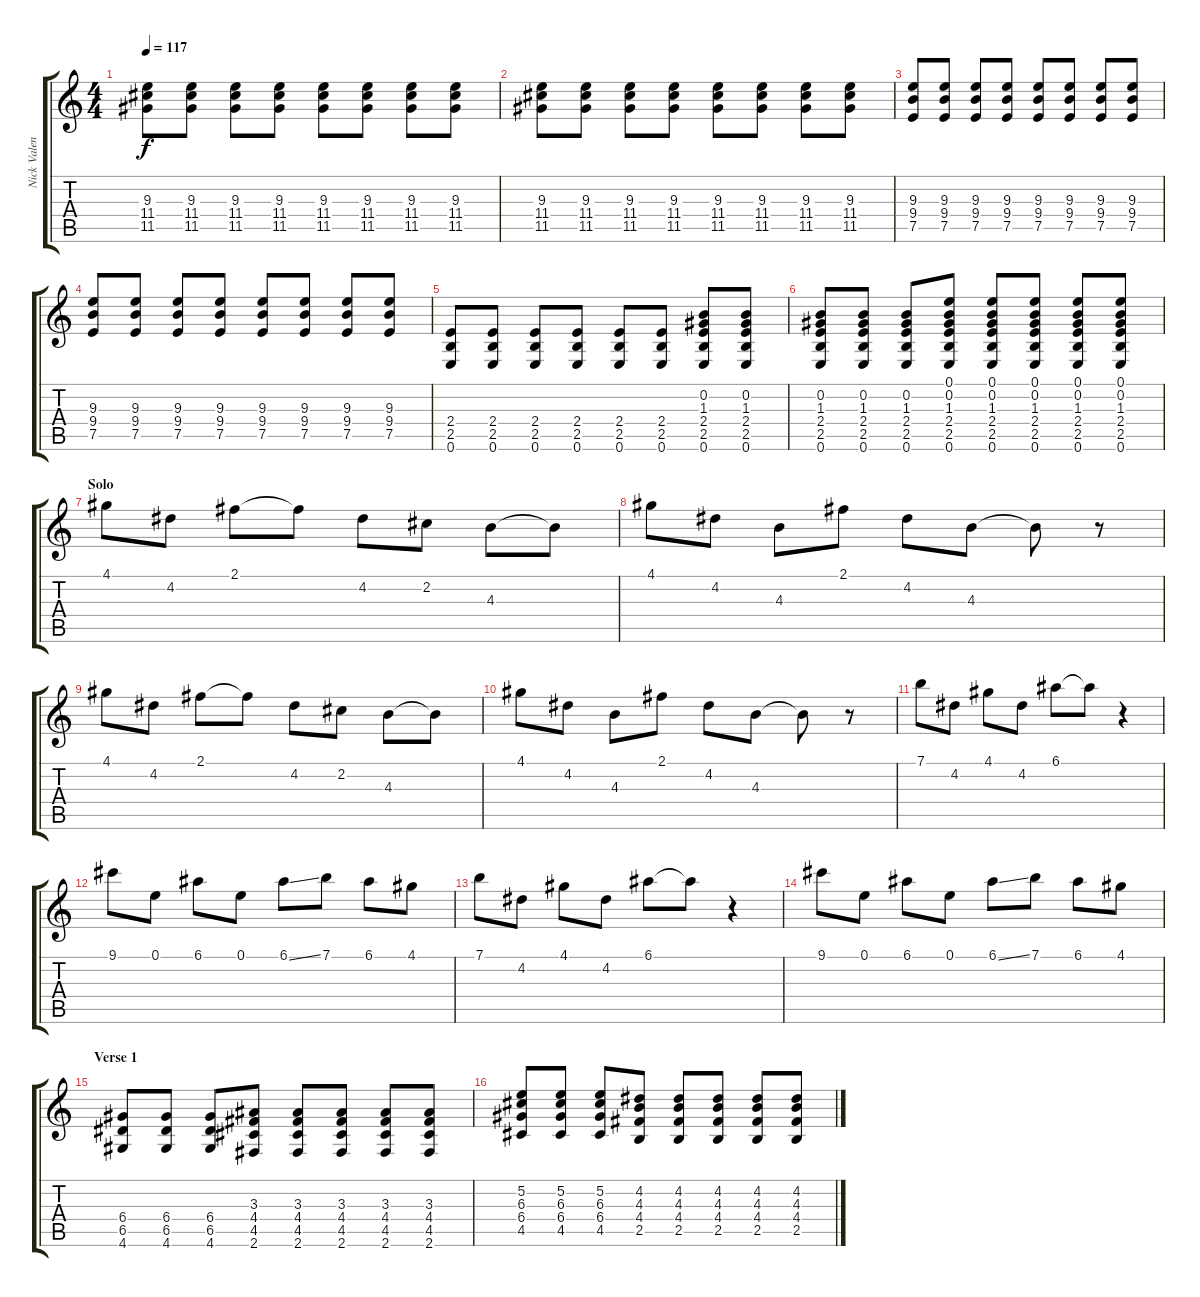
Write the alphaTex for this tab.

\track ("Nick Valensi - Guitar I" "Nick Valen") {instrument overdrivenguitar}
\staff {score tabs}
\tuning (E4 B3 G3 D3 A2 E2) {hide}
\ts (4 4)
\tempo 117
\clef g2
\ks c
(9.3 11.4 11.5).8{dy f} (9.3 11.4 11.5).8 (9.3 11.4 11.5).8 (9.3 11.4 11.5).8 (9.3 11.4 11.5).8 (9.3 11.4 11.5).8 (9.3 11.4 11.5).8 (9.3 11.4 11.5).8 |
(9.3 11.4 11.5).8 (9.3 11.4 11.5).8 (9.3 11.4 11.5).8 (9.3 11.4 11.5).8 (9.3 11.4 11.5).8 (9.3 11.4 11.5).8 (9.3 11.4 11.5).8 (9.3 11.4 11.5).8 |
(9.3 9.4 7.5).8 (9.3 9.4 7.5).8 (9.3 9.4 7.5).8 (9.3 9.4 7.5).8 (9.3 9.4 7.5).8 (9.3 9.4 7.5).8 (9.3 9.4 7.5).8 (9.3 9.4 7.5).8 |
(9.3 9.4 7.5).8 (9.3 9.4 7.5).8 (9.3 9.4 7.5).8 (9.3 9.4 7.5).8 (9.3 9.4 7.5).8 (9.3 9.4 7.5).8 (9.3 9.4 7.5).8 (9.3 9.4 7.5).8 |
(2.4 2.5 0.6).8 (2.4 2.5 0.6).8 (2.4 2.5 0.6).8 (2.4 2.5 0.6).8 (2.4 2.5 0.6).8 (2.4 2.5 0.6).8 (0.2 1.3 2.4 2.5 0.6).8 (0.2 1.3 2.4 2.5 0.6).8 |
(0.2 1.3 2.4 2.5 0.6).8 (0.2 1.3 2.4 2.5 0.6).8 (0.2 1.3 2.4 2.5 0.6).8 (0.1 0.2 1.3 2.4 2.5 0.6).8 (0.1 0.2 1.3 2.4 2.5 0.6).8 (0.1 0.2 1.3 2.4 2.5 0.6).8 (0.1 0.2 1.3 2.4 2.5 0.6).8 (0.1 0.2 1.3 2.4 2.5 0.6).8 |
\section ("" "Solo")
4.1.8{volume 16} 4.2.8 2.1.8 2.1{t}.8 4.2.8 2.2.8 4.3.8 4.3{t}.8 |
4.1.8 4.2.8 4.3.8 2.1.8 4.2.8 4.3.8 4.3{t}.8 r.8 |
4.1.8 4.2.8 2.1.8 2.1{t}.8 4.2.8 2.2.8 4.3.8 4.3{t}.8 |
4.1.8 4.2.8 4.3.8 2.1.8 4.2.8 4.3.8 4.3{t}.8 r.8 |
7.1.8 4.2.8 4.1.8 4.2.8 6.1.8 6.1{t}.8 r.4 |
9.1.8 0.1.8 6.1.8 0.1.8 6.1{ss}.8 7.1.8 6.1.8 4.1.8 |
7.1.8 4.2.8 4.1.8 4.2.8 6.1.8 6.1{t}.8 r.4 |
9.1.8 0.1.8 6.1.8 0.1.8 6.1{ss}.8 7.1.8 6.1.8 4.1.8 |
\section ("" "Verse 1")
(6.4 6.5 4.6).8 (6.4 6.5 4.6).8 (6.4 6.5 4.6).8 (3.3 4.4 4.5 2.6).8 (3.3 4.4 4.5 2.6).8 (3.3 4.4 4.5 2.6).8 (3.3 4.4 4.5 2.6).8 (3.3 4.4 4.5 2.6).8 |
(5.2 6.3 6.4 4.5).8 (5.2 6.3 6.4 4.5).8 (5.2 6.3 6.4 4.5).8 (4.2 4.3 4.4 2.5).8 (4.2 4.3 4.4 2.5).8 (4.2 4.3 4.4 2.5).8 (4.2 4.3 4.4 2.5).8 (4.2 4.3 4.4 2.5).8
